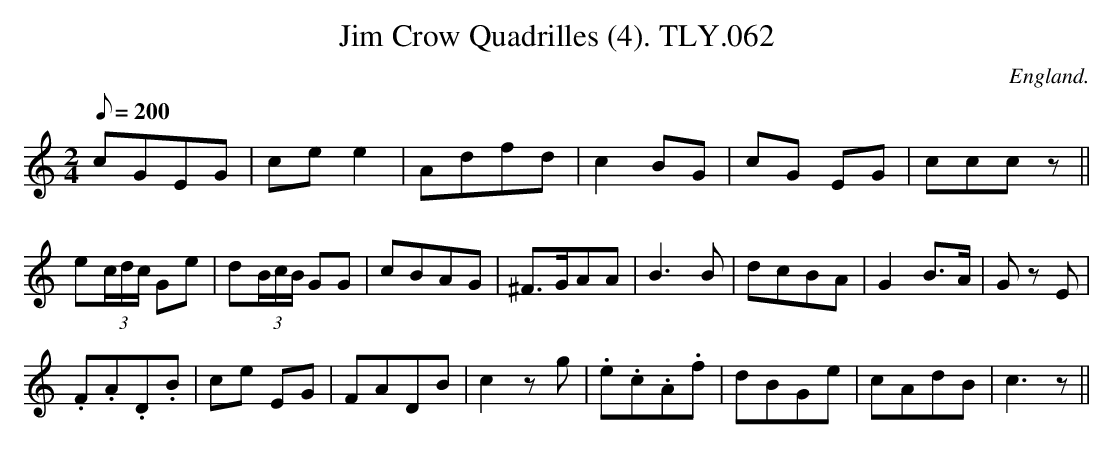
X:1
T:Jim Crow Quadrilles (4). TLY.062
M:2/4
L:1/8
Q:200
O:England.
K:C
cGEG| cee2| Adfd| c2 BG| cG EG| ccc z||!
e(3c/d/c/ Ge|d(3B/c/B/ GG| cBAG| ^F>GAA| B3B| dcBA| G2 B>A| G
2 zE|! .F.A.D.B|
ce EG| FADB| c2  zg| .e.c.A.f| dBGe| cAdB| c3 z||
